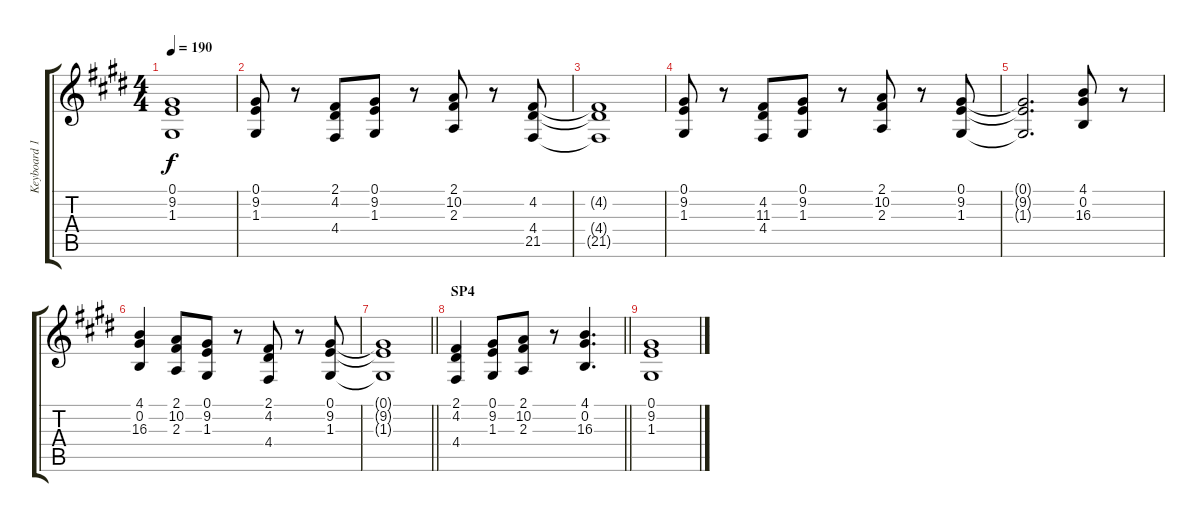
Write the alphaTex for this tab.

\track ("Keyboard 1" "Keyboard 1") {instrument synthbrass1}
\staff {score tabs}
\tuning (E4 B3 G3 D3 A2 E2) {hide}
\ts (4 4)
\tempo 190
\clef g2
\ks e
(0.1 9.2 1.3).1{dy f} |
(0.1 9.2 1.3).8 r.8 (2.1 4.2 4.4).8 (0.1 9.2 1.3).8 r.8 (2.1 10.2 2.3).8 r.8 (4.2 4.4 21.5).8 |
(4.2{t} 4.4{t} 21.5{t}).1 |
(0.1 9.2 1.3).8 r.8 (4.2 11.3 4.4).8 (0.1 9.2 1.3).8 r.8 (2.1 10.2 2.3).8 r.8 (0.1 9.2 1.3).8 |
(0.1{t} 9.2{t} 1.3{t}).2{d} (4.1 0.2 16.3).8 r.8 |
(4.1 0.2 16.3).4 (2.1 10.2 2.3).8 (0.1 9.2 1.3).8 r.8 (2.1 4.2 4.4).8 r.8 (0.1 9.2 1.3).8 |
\barLineRight lightlight
(0.1{t} 9.2{t} 1.3{t}).1 |
\section ("" "SP4")
\barLineRight lightlight
(2.1 4.2 4.4).4 (0.1 9.2 1.3).8 (2.1 10.2 2.3).8 r.8 (4.1 0.2 16.3).4{d} |
(0.1 9.2 1.3).1
